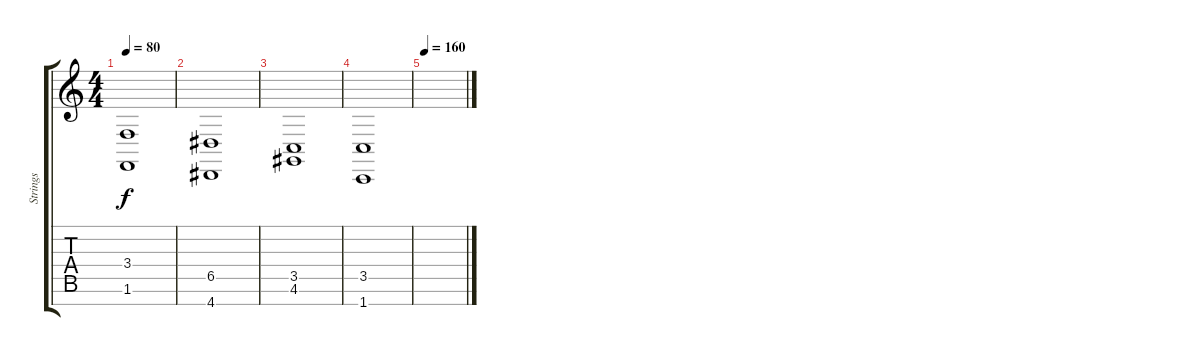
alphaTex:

\track ("Strings" "Strings") {instrument stringensemble1}
\staff {score tabs}
\tuning (E4 B3 G3 D3 A2 E2 B1) {hide}
\ts (4 4)
\tempo 80
\clef g2
\ks c
(3.4 1.6).1{dy f} |
(6.5 4.7).1 |
(3.5 4.6).1 |
(3.5 1.7).1 |
\tempo 160
